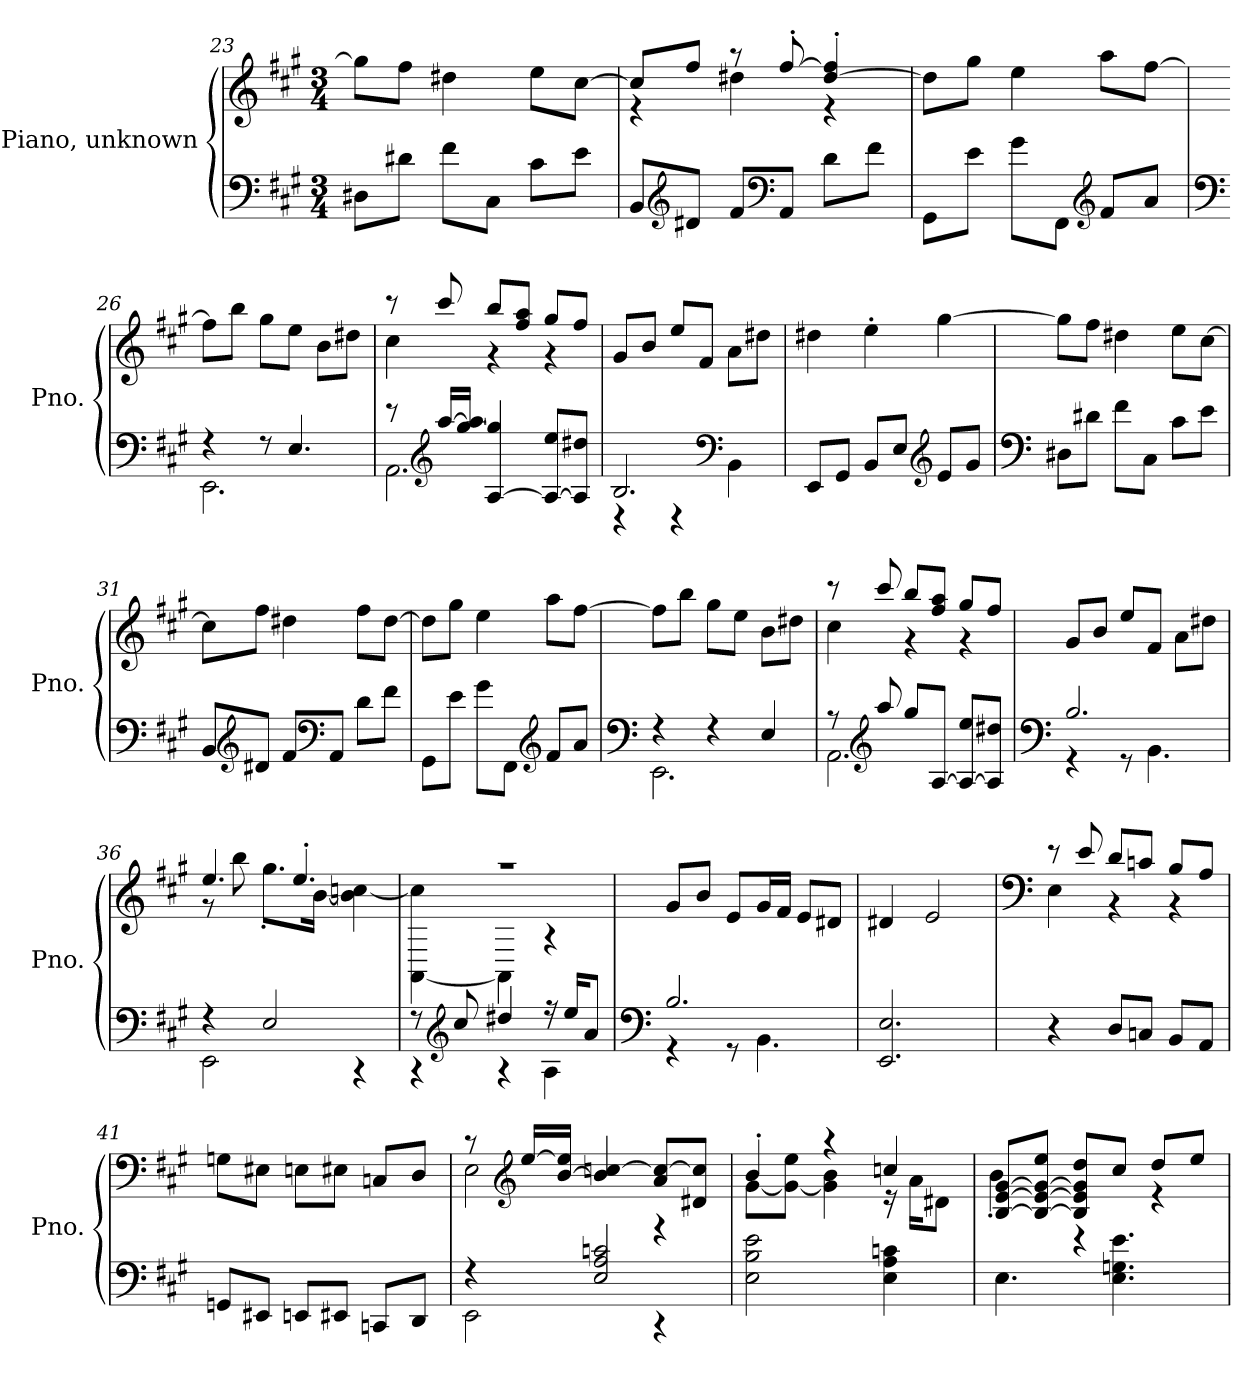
**kern	**kern
*part1	*part1
*staff2	*staff1
*I"Piano, unknown	*
*I'Pno.	*
!!LO:LB:g=z
*clefF4	*clefG2
*k[f#c#g#]	*k[f#c#g#]
*M3/4	*M3/4
=23	=23
8D#X\L	8gg#\L]
8d#X\J	8ff#\J
8f#\L	4dd#X\
8C#\J	.
8c#\L	8ee\L
8e\J	[8cc#\J
=24	=24
*	*^
8BB/L	8cc#/L]	4r
*clefG2	*	*
8d#X/J	8ff#/J	.
8f#/L	8r	4dd#X\
*clefF4	*	*
8AA/J	[8ff#'/	.
8d#\L	[4dd#/' 4ff#/]'	4r
8f#\J	.	.
*	*v	*v
=25	=25
8GG#\L	8dd#\L]
8e\J	8gg#\J
8g#\L	4ee\
8FF#\J	.
*clefG2	*
8f#/L	8aa\L
8a/J	[8ff#\J
=26	=26
*clefF4	*
*^	*
4r	2.EE\	8ff#\L]
.	.	8bb\J
8r	.	8gg#\L
4.E/	.	8ee\J
.	.	8b\L
.	.	8dd#X\J
!!LO:PB:g=z
=27	=27	=27
*	*	*^
8r	2.AA\	8r	4cc#\
*clefG2	*	*	*
[16aa/LL	.	8ccc#/	.
[16gg#/ 16aa/]JJ	.	.	.
[4A/ 4gg#/]	.	8bb/L	4r
.	.	8ff#/ 8aa/J	.
8A/_ 8ee/L	.	8gg#/L	4r
8A/] 8dd#X/J	.	8ff#/J	.
*	*	*v	*v
=28	=28	=28
2.B/	4r	8g#/L
.	.	8b/J
.	4r	8ee/L
.	.	8f#/J
*clefF4	*	*
.	4BB\	8a\L
.	.	8dd#X\J
*v	*v	*
=29	=29
8EE/L	4dd#X\
8GG#/J	.
8BB/L	4ee'\
8E/J	.
*clefG2	*
8e/L	[4gg#\
8g#/J	.
=30	=30
*clefF4	*
8D#X\L	8gg#\L]
8d#X\J	8ff#\J
8f#\L	4dd#X\
8C#\J	.
8c#\L	8ee\L
8e\J	[8cc#\J
!!LO:LB:g=z
=31	=31
8BB/L	8cc#\L]
*clefG2	*
8d#X/J	8ff#\J
8f#/L	4dd#X\
*clefF4	*
8AA/J	.
8d#\L	8ff#\L
8f#\J	[8dd#\J
=32	=32
8GG#\L	8dd#\L]
8e\J	8gg#\J
8g#\L	4ee\
8FF#\J	.
*clefG2	*
8f#/L	8aa\L
8a/J	[8ff#\J
=33	=33
*clefF4	*
*^	*
4r	2.EE\	8ff#\L]
.	.	8bb\J
4r	.	8gg#\L
.	.	8ee\J
4E/	.	8b\L
.	.	8dd#X\J
=34	=34	=34
*	*	*^
8r	2.AA\	8r	4cc#\
*clefG2	*	*	*
8aa/	.	8ccc#/	.
8gg#/L	.	8bb/L	4r
[8A/J	.	8ff#/ 8aa/J	.
8A/_ 8ee/L	.	8gg#/L	4r
8A/] 8dd#X/J	.	8ff#/J	.
*	*	*v	*v
!!LO:LB:g=z
=35	=35	=35
*clefF4	*	*
2.B/	4r	8g#/L
.	.	8b/J
.	8r	8ee/L
.	4.BB\	8f#/J
.	.	8a\L
.	.	8dd#X\J
=36	=36	=36
*	*	*^
4r	2EE\	4.ee/	8r
.	.	.	8bb\
2E/	.	.	8.gg#'\L
.	.	4.ee'/	.
.	.	.	[16b\Jk
.	4r	.	4b\] [4ccn\
=37	=37	=37	=37
8r	4r	2.r	[4AA\ 4cc\]
*clefG2	*	*	*
8cc#/	.	.	.
4dd#X/	4r	.	4AA\]
16r	4A\	.	4r
16ee/KL	.	.	.
8a/J	.	.	.
*	*	*v	*v
=38	=38	=38
*clefF4	*	*
2.B/	4r	8g#/L
.	.	8b/J
.	8r	8e/L
.	4.BB\	16g#/L
.	.	16f#/JJ
.	.	8e/L
.	.	8d#X/J
*v	*v	*
=39	=39
2.EE/ 2.E/	4d#X/
.	2e/
!!LO:LB:g=z
=40	=40
*	*clefF4
*	*^
4r	8r	4E\
.	8e/	.
8D/L	8d/L	4r
8Cn/J	8cn/J	.
8BB/L	8B/L	4r
8AA/J	8A/J	.
*	*v	*v
=41	=41
8GGn/L	8Gn\L
8EE#X/J	8E#X\J
8EEn/L	8En\L
8EE#X/J	8E#X\J
8CCn/L	8Cn/L
8DD/J	8D/J
=42	=42
*^	*^
4r	2EE\	8r	2E\
*	*	*clefG2	*
.	.	[16ee/LL	.
.	.	[16b/ 16ee/]JJ	.
2E/ 2A/ 2cn/	.	4b/] [4ccn/	.
.	4r	8a/ 8cc/_L	4r
.	.	8d#X/ 8cc/]J	.
*v	*v	*	*
=43	=43	=43
2E\ 2B\ 2e\	4b'/	[8g#\L
.	.	8g#\_ 8ee\J
.	4r	4g#\] 4b\
4E\ 4A\ 4cn\	4ccn/	16r
.	.	16a\KL
.	.	8d#X\J
!!LO:LB:g=z	!!
=44	=44	=44
4.E\	[8B/ [8e/ [8g#/L	4b'\
.	8B/_ 8e/_ 8g#/_ 8ee/J	.
.	8B/] 8e/] 8g#/] 8dd/L	4r
4.E\ 4.Gn\ 4.e\	8cc#/J	.
.	8dd/L	4r
.	8ee/J	.
*	*v	*v
=	=
*-	*-
